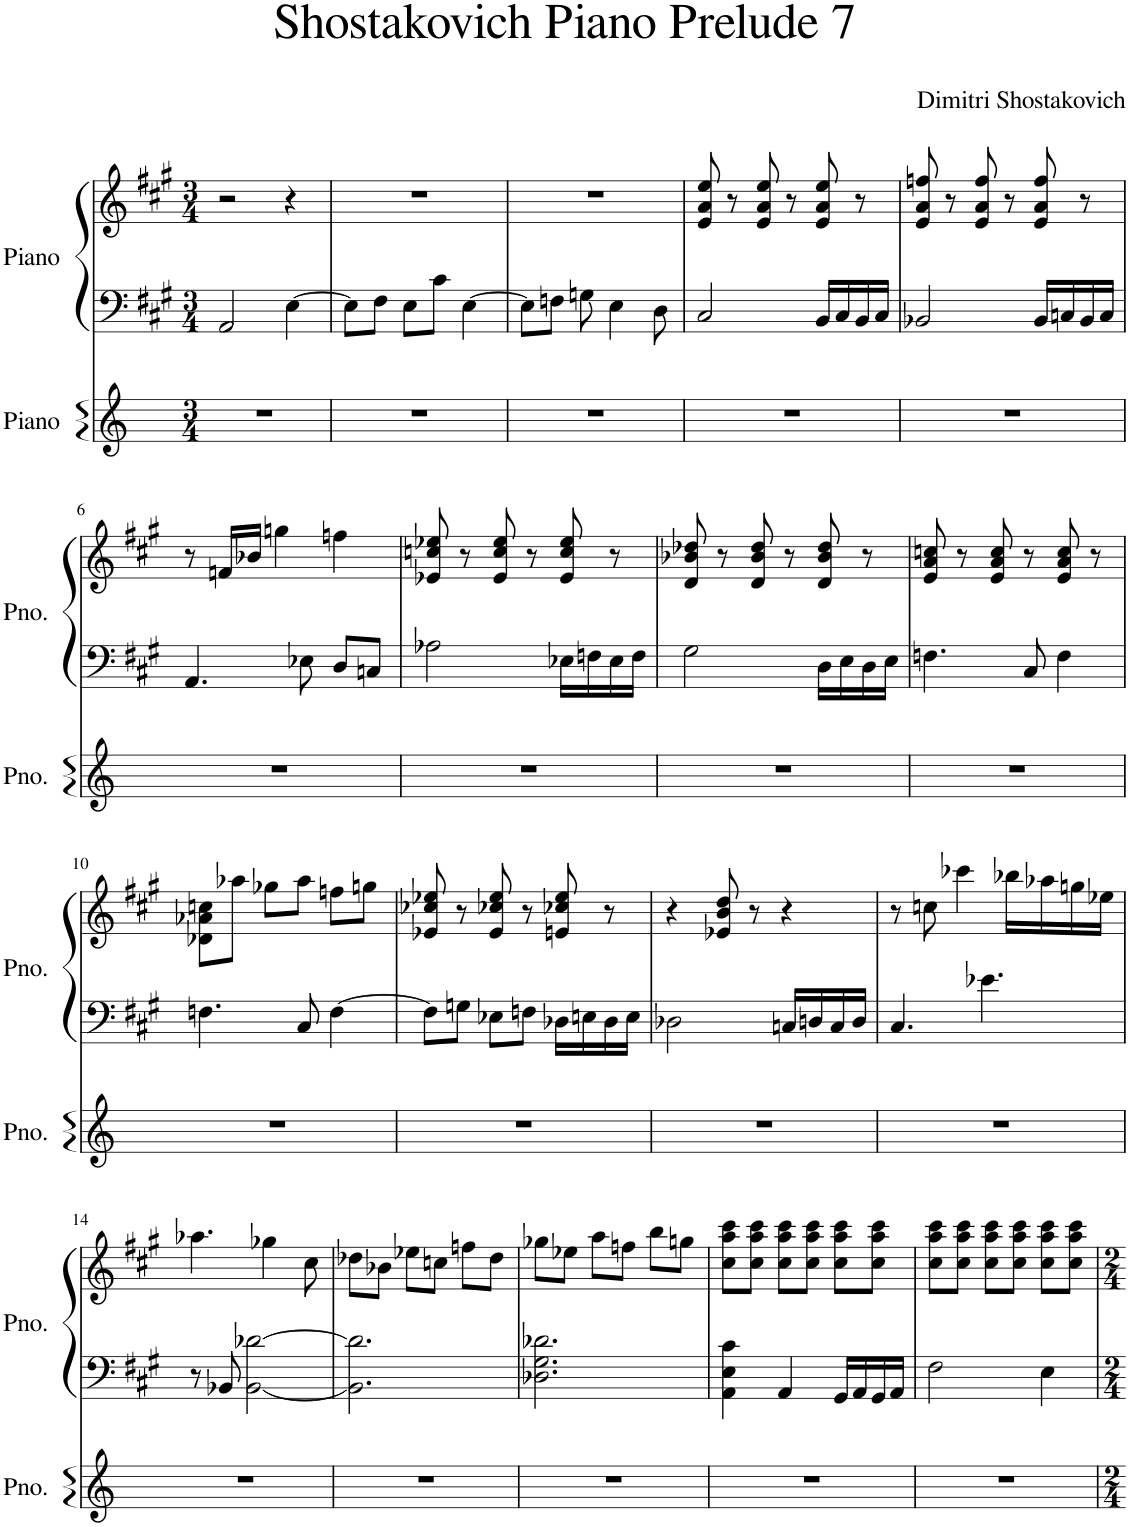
**kern	**kern	**kern
*part2	*part1	*part1
*staff3	*staff2	*staff1
*I"Piano	*I"Piano	*
*I'Pno.	*I'Pno.	*
*clefG2	*clefF4	*clefG2
*k[]	*k[f#c#g#]	*k[f#c#g#]
*M3/4	*M3/4	*M3/4
=1	=1	=1
2.r	2AA/	2r
.	[4E\	4r
=2	=2	=2
2.r	8E\L]	2.r
.	8F#\J	.
.	8E\L	.
.	8c#\J	.
.	[4E\	.
=3	=3	=3
2.r	8E\L]	2.r
.	8Fn\J	.
.	8Gn\	.
.	4E\	.
.	8D\	.
=4	=4	=4
2.r	2C#/	8e/ 8a/ 8ee/
.	.	8r
.	.	8e/ 8a/ 8ee/
.	.	8r
.	16BB/LL	8e/ 8a/ 8ee/
.	16C#/	.
.	16BB/	8r
.	16C#/JJ	.
=5	=5	=5
2.r	2BB-X/	8e/ 8a/ 8ffn/
.	.	8r
.	.	8e/ 8a/ 8ff/
.	.	8r
.	16BB-/LL	8e/ 8a/ 8ff/
.	16Cn/	.
.	16BB-/	8r
.	16C/JJ	.
!!LO:LB:g=z
=6	=6	=6
2.r	4.AA/	8r
.	.	16fn/LL
.	.	16b-X/JJ
.	.	4ggn\
.	8E-X\	.
.	8D/L	4ffn\
.	8Cn/J	.
=7	=7	=7
2.r	2A-X\	8e-X/ 8ccn/ 8ee-X/
.	.	8r
.	.	8e-/ 8cc/ 8ee-/
.	.	8r
.	16E-X\LL	8e-/ 8cc/ 8ee-/
.	16Fn\	.
.	16E-\	8r
.	16F\JJ	.
=8	=8	=8
2.r	2G#\	8d/ 8b-X/ 8dd-X/
.	.	8r
.	.	8d/ 8b-/ 8dd-/
.	.	8r
.	16D\LL	8d/ 8b-/ 8dd-/
.	16E\	.
.	16D\	8r
.	16E\JJ	.
=9	=9	=9
2.r	4.Fn\	8e/ 8a/ 8ccn/
.	.	8r
.	.	8e/ 8a/ 8cc/
.	8C#/	8r
.	4F\	8e/ 8a/ 8cc/
.	.	8r
!!LO:LB:g=z
=10	=10	=10
2.r	4.Fn\	8d-X\ 8a-X\ 8ccn\L
.	.	8aa-X\J
.	.	8gg-X\L
.	8C#/	8aa-\J
.	[4F\	8ffn\L
.	.	8ggn\J
=11	=11	=11
2.r	8F\L]	8e-X/ 8cc-X/ 8ee-X/
.	8Gn\J	8r
.	8E-X\L	8e-/ 8cc-X/ 8ee-/
.	8Fn\J	8r
.	16D-X\LL	8en/ 8cc-X/ 8ee-/
.	16En\	.
.	16D-\	8r
.	16E\JJ	.
=12	=12	=12
2.r	2D-X\	4r
.	.	8e-X/ 8b/ 8dd/
.	.	8r
.	16Cn/LL	4r
.	16Dn/	.
.	16C/	.
.	16D/JJ	.
=13	=13	=13
2.r	4.C#/	8r
.	.	8ccn\
.	.	4ccc-X\
.	4.e-X\	.
.	.	16bb-X\LL
.	.	16aa-X\
.	.	16ggn\
.	.	16ee-X\JJ
!!LO:LB:g=z
=14	=14	=14
2.r	8r	4.aa-X\
.	8BB-X/	.
.	[2BB-\ [2d-X\	.
.	.	4gg-X\
.	.	8cc#\
=15	=15	=15
2.r	2.BB-\] 2.d-\]	8dd-X\L
.	.	8b-X\J
.	.	8ee-X\L
.	.	8ccn\J
.	.	8ffn\L
.	.	8dd-\J
=16	=16	=16
2.r	2.D-X\ 2.G#\ 2.d-X\	8gg-X\L
.	.	8ee-X\J
.	.	8aa\L
.	.	8ffn\J
.	.	8bb\L
.	.	8ggn\J
=17	=17	=17
2.r	4AA\ 4E\ 4c#\	8cc#\ 8aa\ 8ccc#\L
.	.	8cc#\ 8aa\ 8ccc#\J
.	4AA/	8cc#\ 8aa\ 8ccc#\L
.	.	8cc#\ 8aa\ 8ccc#\J
.	16GG#/LL	8cc#\ 8aa\ 8ccc#\L
.	16AA/	.
.	16GG#/	8cc#\ 8aa\ 8ccc#\J
.	16AA/JJ	.
=18	=18	=18
2.r	2F#\	8cc#\ 8aa\ 8ccc#\L
.	.	8cc#\ 8aa\ 8ccc#\J
.	.	8cc#\ 8aa\ 8ccc#\L
.	.	8cc#\ 8aa\ 8ccc#\J
.	4E\	8cc#\ 8aa\ 8ccc#\L
.	.	8cc#\ 8aa\ 8ccc#\J
=	=	=
*-	*-	*-
